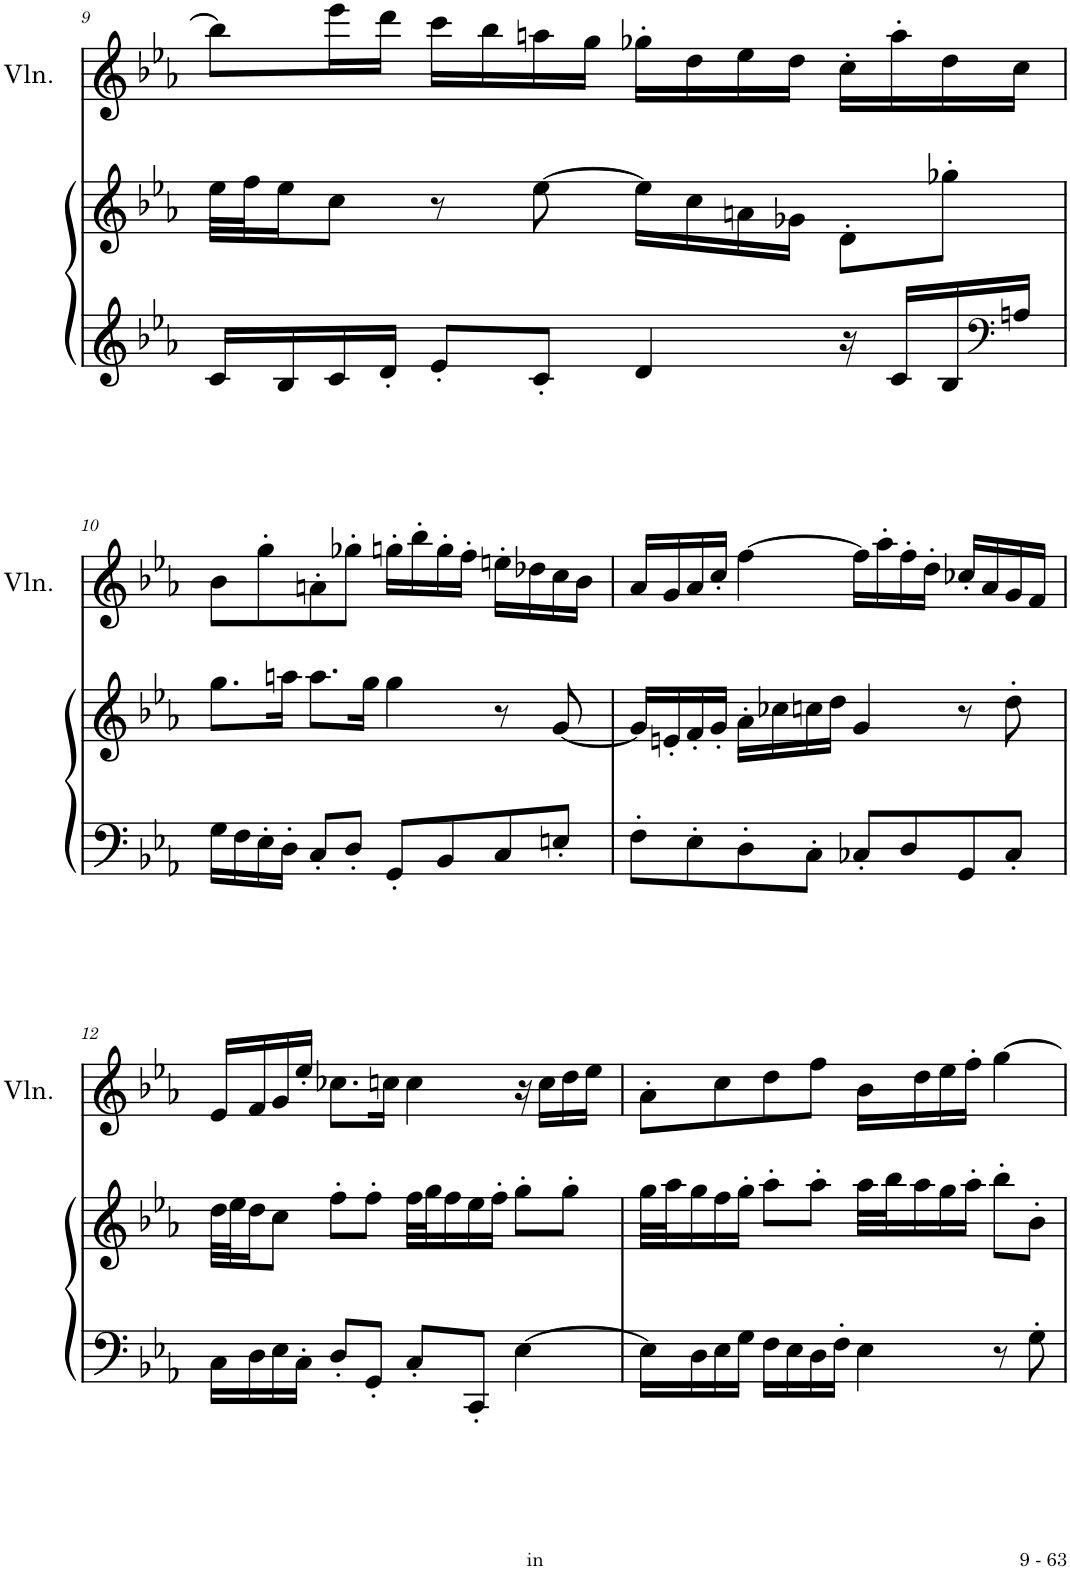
**kern	**kern	**kern
*part3	*part2	*part1
*staff3	*staff2	*staff1
*I"Piano	*I"Piano	*I"Violin
*I'Pno	*I'Pno	*I'Vln.
!!LO:PB:g=z
*clefG2	*clefG2	*clefG2
*k[b-e-a-]	*k[b-e-a-]	*k[b-e-a-]
*M4/4	*M4/4	*M4/4
*met(c)	*met(c)	*met(c)
=9	=9	=9
16c/LL	32ee-\LLL	8bb-\L]
.	32ff\J	.
16B-/	16ee-\J	.
16c/	8cc\J	16eee-\L
16d'/JJ	.	16ddd\JJ
8e-'/L	8r	16ccc\LL
.	.	16bb-\
8c'/J	[8ee-\	16aan\
.	.	16gg\JJ
4d/	16ee-\LL]	16gg-X'\LL
.	16cc\	16dd\
.	16an\	16ee-\
.	16g-X\JJ	16dd\JJ
16r	8d'\L	16cc'\LL
16c/LL	.	16aa'\
16B-/	8gg-X'\J	16dd\
*clefF4	*	*
16An/JJ	.	16cc\JJ
!!LO:LB:g=z
=10	=10	=10
16G\LL	8.gg\L	8b-\L
16F\	.	.
16E-'\	.	8gg'\
16D'\JJ	16aan\Jk	.
8C'/L	8.aa\L	8an'\
8D'/J	.	8gg-X'\J
.	16gg\Jk	.
8GG'/L	4gg\	16ggn'\LL
.	.	16bb-'\
8BB-/	.	16gg'\
.	.	16ff'\JJ
8C/	8r	16een'\LL
.	.	16dd-X\
8En'/J	[8g/	16cc\
.	.	16b-\JJ
=11	=11	=11
8F'\L	16g/LL]	16a-/LL
.	16en'/	16g/
8E-'\	16f'/	16a-/
.	16g'/JJ	16cc'/JJ
8D'\	16a-'\LL	[4ff\
.	16cc-X\	.
8C'\J	16ccn\	.
.	16dd\JJ	.
8C-X'/L	4g/	16ff\LL]
.	.	16aa-'\
8D/	.	16ff'\
.	.	16dd'\JJ
8GG/	8r	16cc-X'/LL
.	.	16a-/
8C-'/J	8dd'\	16g/
.	.	16f/JJ
!!LO:LB:g=z
=12	=12	=12
16C\LL	32dd\LLL	16e-/LL
.	32ee-\J	.
16D\	16dd\J	16f/
16E-\	8cc\J	16g/
16C'\JJ	.	16ee-'/JJ
8D'/L	8ff'\L	8.cc-X\L
8GG'/J	8ff'\J	.
.	.	16ccn\Jk
8C'/L	32ff\LLL	4cc\
.	32gg\J	.
.	16ff\	.
8CC'/J	16ee-\	.
.	16ff'\JJ	.
[4E-\	8gg'\L	16r
.	.	16cc\LL
.	8gg'\J	16dd\
.	.	16ee-\JJ
=13	=13	=13
16E-\LL]	32gg\LLL	8a-'\L
.	32aa-\J	.
16D\	16gg\	.
16E-\	16ff\	8cc\
16G\JJ	16gg'\JJ	.
16F\LL	8aa-'\L	8dd\
16E-\	.	.
16D\	8aa-'\J	8ff\J
16F'\JJ	.	.
4E-\	32aa-\LLL	16b-\LL
.	32bb-\J	.
.	16aa-\	16dd\
.	16gg\	16ee-\
.	16aa-'\JJ	16ff'\JJ
8r	8bb-'\L	[4gg\
8G'\	8b-'\J	.
=	=	=
*-	*-	*-
